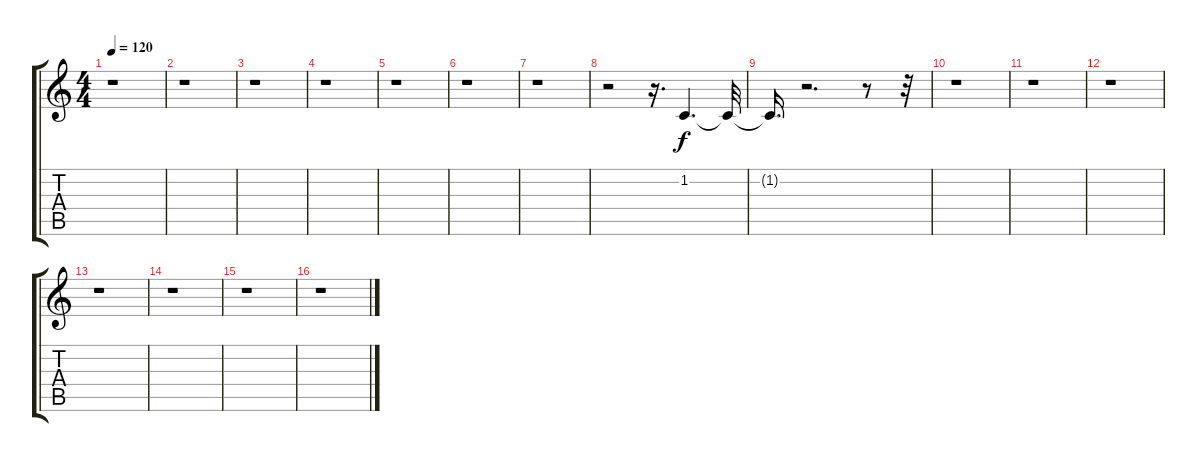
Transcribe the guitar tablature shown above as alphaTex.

\track "" {instrument lead8bassandlead}
\staff {score tabs}
\tuning (E4 B3 G3 D3 A2 E2) {hide}
\ts (4 4)
\tempo 120
\clef g2
\ks c
r.1{dy f} |
r.1 |
r.1 |
r.1 |
r.1 |
r.1 |
r.1 |
r.2 r.16{d} 1.2.4{d} 1.2{t}.32 |
1.2{t}.16{d} r.2{d} r.8 r.32 |
r.1 |
r.1 |
r.1 |
r.1 |
r.1 |
r.1 |
r.1
